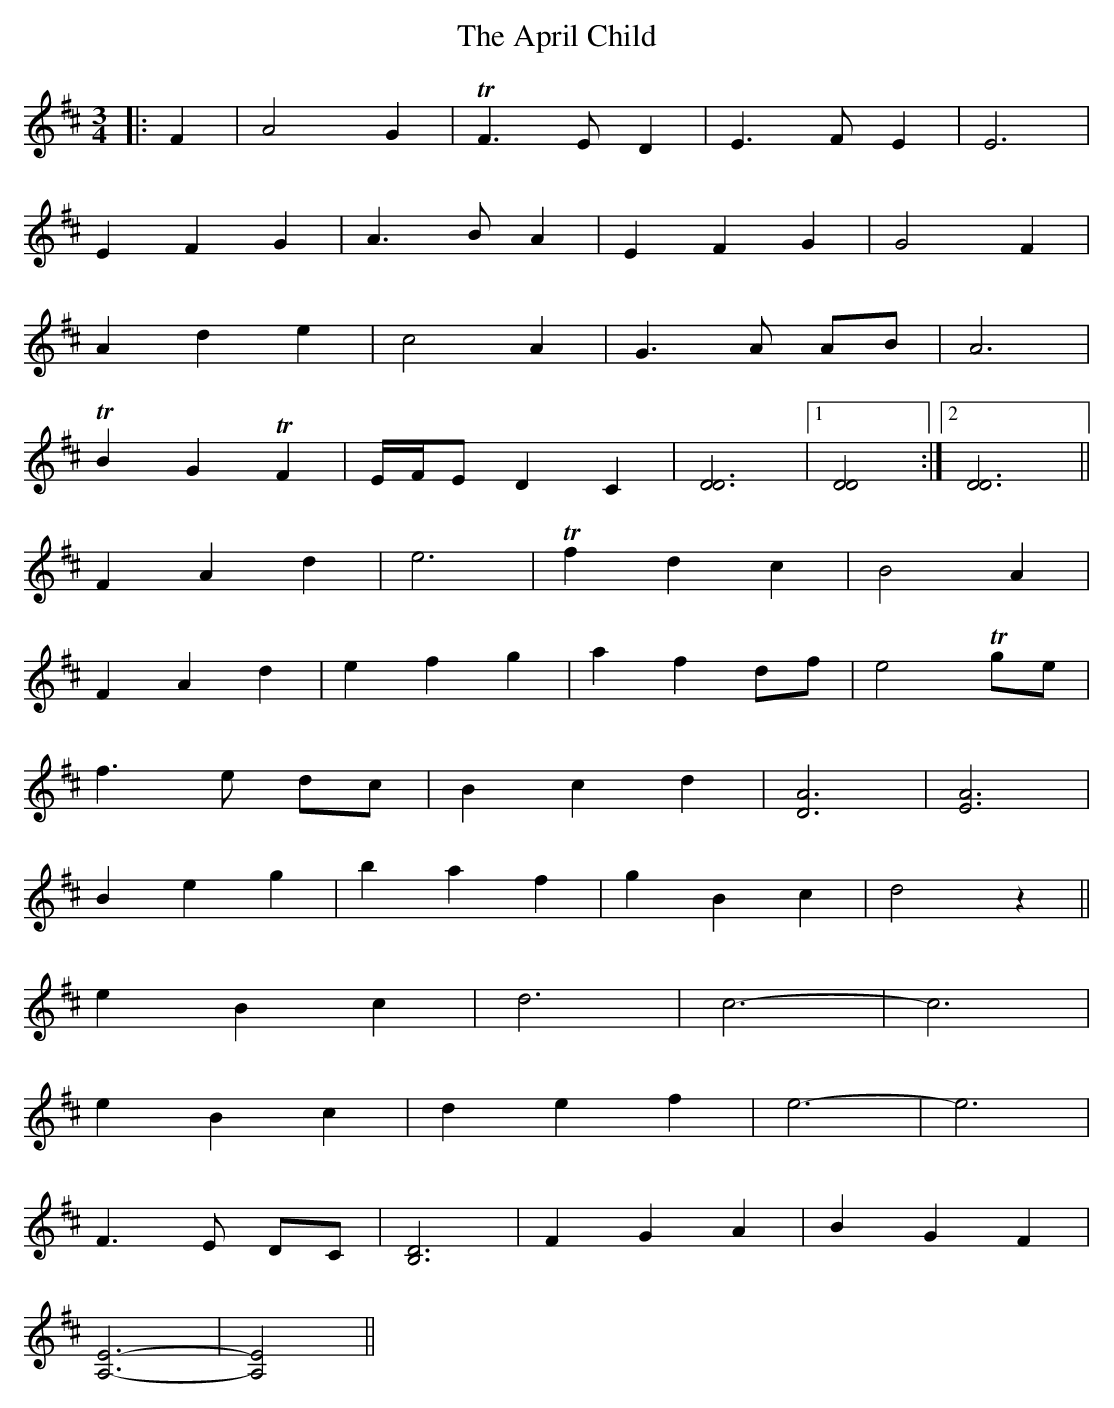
X:1
T: The April Child
M: 3/4
L: 1/8
K: Dmaj
|:F2|A4 G2|TF3 E D2|E3 F E2|E6|
E2 F2 G2|A3 B A2|E2 F2 G2|G4 F2|
A2 d2 e2|c4 A2|G3 A AB|A6|
TB2 G2 TF2|E/F/E D2 C2|[D6D6]|1 [D4D4]:|2 [D6D6]||
F2 A2 d2|e6|Tf2 d2 c2|B4 A2|
F2 A2 d2|e2 f2 g2|a2 f2 df|e4 Tge|
f3 e dc|B2 c2 d2|[A6D6]|[E6A6]|
B2 e2 g2|b2 a2 f2|g2 B2 c2|d4z2||
e2 B2 c2|d6|c6-|c6|
e2 B2 c2|d2 e2 f2|e6-|e6|
F3 E DC|[B,6D6]|F2 G2 A2|B2 G2 F2|
[A,6E6]-|[A,4E4]||
